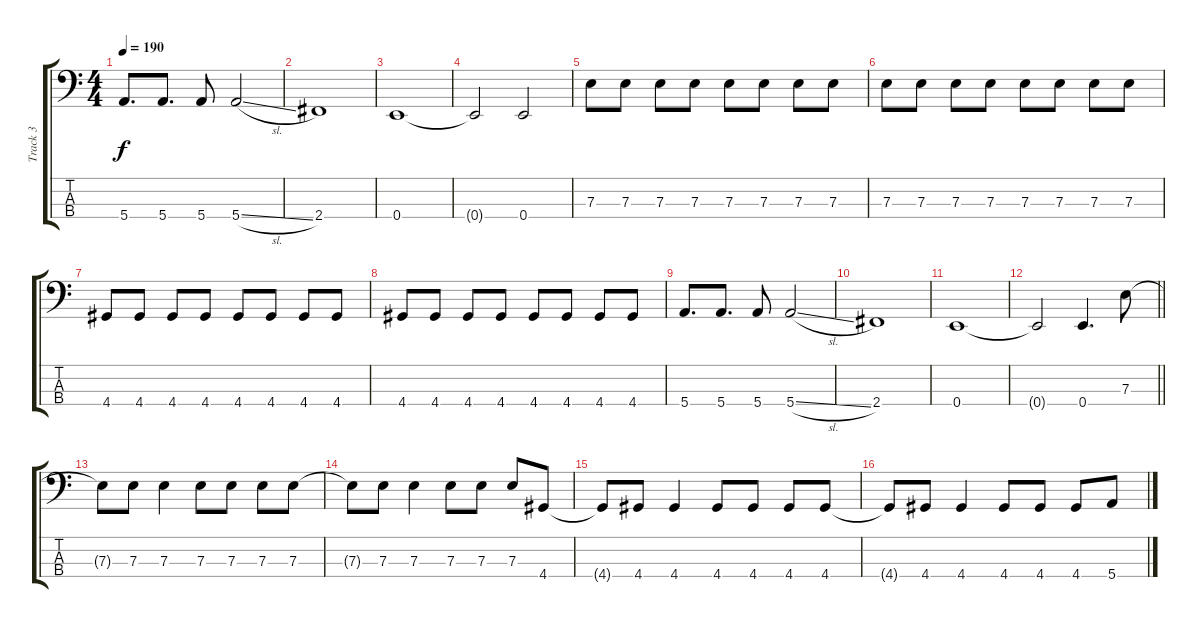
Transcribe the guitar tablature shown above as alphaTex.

\track ("Track 3" "Track 3") {instrument electricbasspick}
\staff {score tabs}
\tuning (G2 D2 A1 E1) {hide}
\ts (4 4)
\tempo 190
\clef f4
\ks c
5.4.8{d dy f} 5.4.8{d} 5.4.8 5.4{sl}.2 |
2.4.1 |
0.4.1 |
0.4{t}.2 0.4.2 |
7.3.8 7.3.8 7.3.8 7.3.8 7.3.8 7.3.8 7.3.8 7.3.8 |
7.3.8 7.3.8 7.3.8 7.3.8 7.3.8 7.3.8 7.3.8 7.3.8 |
4.4.8 4.4.8 4.4.8 4.4.8 4.4.8 4.4.8 4.4.8 4.4.8 |
4.4.8 4.4.8 4.4.8 4.4.8 4.4.8 4.4.8 4.4.8 4.4.8 |
5.4.8{d} 5.4.8{d} 5.4.8 5.4{sl}.2 |
2.4.1 |
0.4.1 |
\barLineRight lightlight
0.4{t}.2 0.4.4{d} 7.3.8 |
7.3{t}.8 7.3.8 7.3.4 7.3.8 7.3.8 7.3.8 7.3.8 |
7.3{t}.8 7.3.8 7.3.4 7.3.8 7.3.8 7.3.8 4.4.8 |
4.4{t}.8 4.4.8 4.4.4 4.4.8 4.4.8 4.4.8 4.4.8 |
4.4{t}.8 4.4.8 4.4.4 4.4.8 4.4.8 4.4.8 5.4.8
